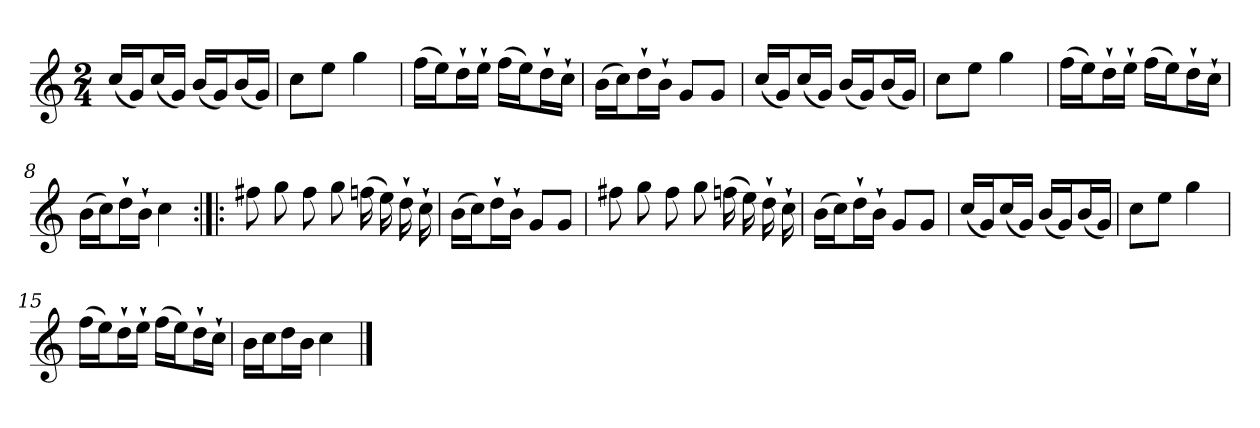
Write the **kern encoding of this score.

**kern
*part1
*staff1
*clefG2
*k[]
*C:
*M2/4
*MM96
=1
(16cc/LL
16g/J)
(16cc/L
16g/JJ)
(16b/LL
16g/J)
(16b/L
16g/JJ)
=2
8cc\L
8ee\J
4gg
=3
(16ff\LL
16ee\J)
16dd`\L
16ee`\JJ
(16ff\LL
16ee\J)
16dd`\L
16cc`\JJ
=4
(16b\LL
16cc\J)
16dd`\L
16b`\JJ
8g/L
8g/J
=5
(16cc/LL
16g/J)
(16cc/L
16g/JJ)
(16b/LL
16g/J)
(16b/L
16g/JJ)
=6
8cc\L
8ee\J
4gg
=7
(16ff\LL
16ee\J)
16dd`\L
16ee`\JJ
(16ff\LL
16ee\J)
16dd`\L
16cc`\JJ
=8
(16b\LL
16cc\J)
16dd`\L
16b`\JJ
4cc
=9:|!|:
8ff#X
8gg
8ff#
8gg
(16ffn
16ee)
16dd`
16cc`
=10
(16b\LL
16cc\J)
16dd`\L
16b`\JJ
8g/L
8g/J
=11
8ff#X
8gg
8ff#
8gg
(16ffn
16ee)
16dd`
16cc`
=12
(16b\LL
16cc\J)
16dd`\L
16b`\JJ
8g/L
8g/J
=13
(16cc/LL
16g/J)
(16cc/L
16g/JJ)
(16b/LL
16g/J)
(16b/L
16g/JJ)
=14
8cc\L
8ee\J
4gg
=15
(16ff\LL
16ee\J)
16dd`\L
16ee`\JJ
(16ff\LL
16ee\J)
16dd`\L
16cc`\JJ
=16
16b\LL
16cc\J
16dd\L
16b\JJ
4cc
==
*-
